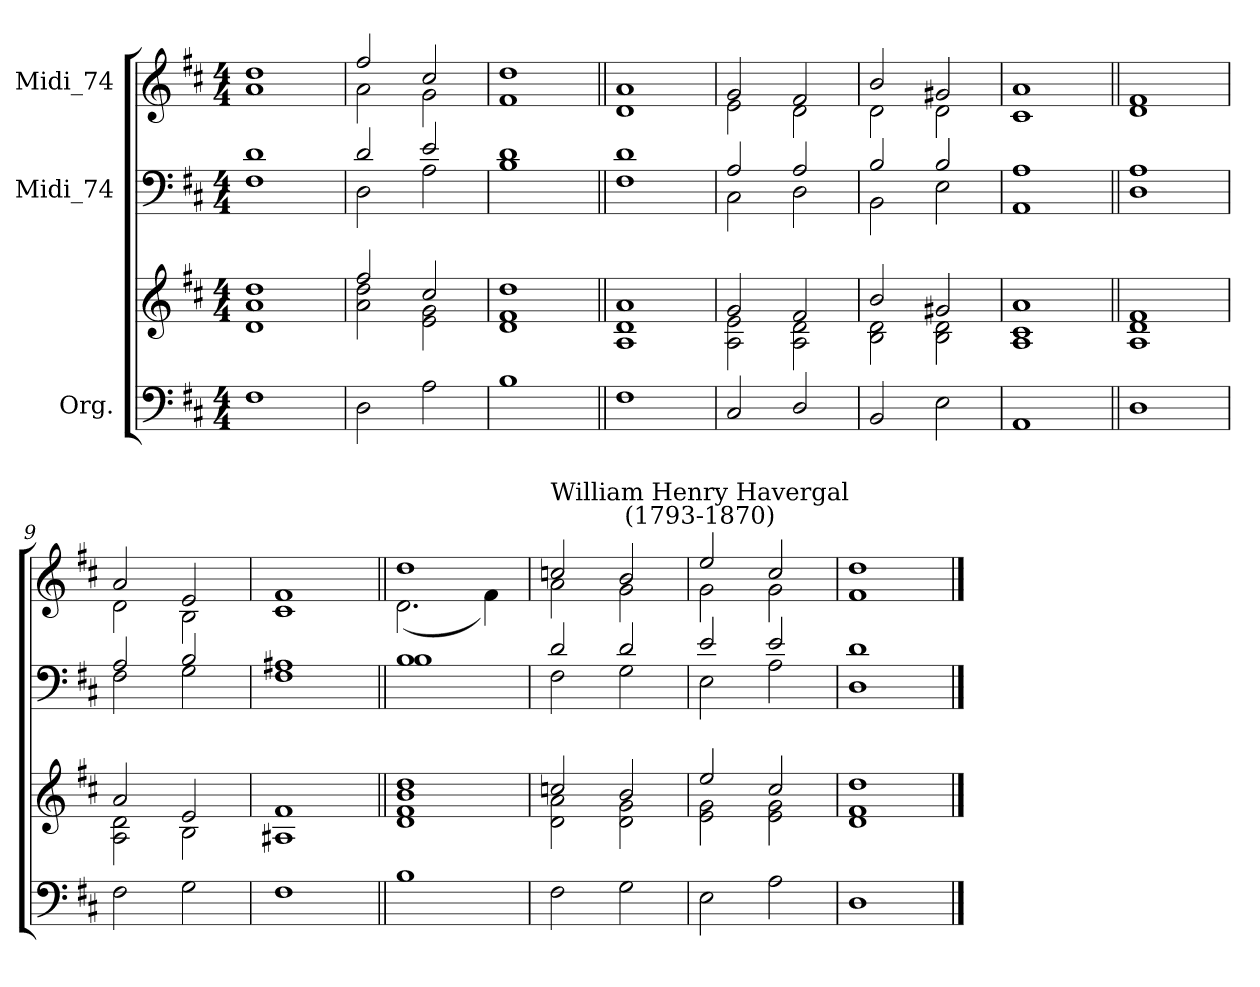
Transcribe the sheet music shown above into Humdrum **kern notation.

**kern	**kern	**kern	**kern
*part3	*part3	*part2	*part1
*staff4	*staff3	*staff2	*staff1
*I"Org.	*	*I"Midi_74	*I"Midi_74
*clefF4	*clefG2	*clefF4	*clefG2
*k[f#c#]	*k[f#c#]	*k[f#c#]	*k[f#c#]
*D:	*D:	*D:	*D:
*M4/4	*M4/4	*M4/4	*M4/4
=1	=1	=1	=1
*	*^	*^	*^
1F#	1dd/	1d\ 1a\	1d/	1F#\	1dd/	1a\
=2	=2	=2	=2	=2	=2	=2
2D	2ff#/	2a\ 2dd\	2d/	2D\	2ff#/	2a\
2A	2cc#/	2e\ 2g\	2e/	2A\	2cc#/	2g\
=3	=3	=3	=3	=3	=3	=3
1B	1dd/	1d\ 1f#\	1d/	1B\	1dd/	1f#\
=4||	=4||	=4||	=4||	=4||	=4||	=4||
1F#	1a/	1A\ 1d\	1d/	1F#\	1a/	1d\
=5	=5	=5	=5	=5	=5	=5
2C#	2g/	2A\ 2e\	2A/	2C#\	2g/	2e\
2D/	2f#/	2A\ 2d\	2A/	2D\	2f#/	2d\
=6	=6	=6	=6	=6	=6	=6
2BB	2b/	2B\ 2d\	2B/	2BB\	2b/	2d\
2E	2g#X/	2B\ 2d\	2B/	2E\	2g#X/	2d\
=7	=7	=7	=7	=7	=7	=7
1AA	1a/	1A\ 1c#\	1A/	1AA\	1a/	1c#\
=8||	=8||	=8||	=8||	=8||	=8||	=8||
1D	1f#/	1A\ 1d\	1A/	1D\	1f#/	1d\
=9	=9	=9	=9	=9	=9	=9
2F#	2a/	2A\ 2d\	2A/	2F#\	2a/	2d\
2G	2e/	2B\	2B/	2G\	2e/	2B\
=10	=10	=10	=10	=10	=10	=10
1F#	1f#/	1A#X\	1A#X/	1F#\	1f#/	1c#\
=11||	=11||	=11||	=11||	=11||	=11||	=11||
1B	1d/ 1f#/ 1b/ 1dd/	1ryy	1B/	1B\	1dd/	(<2.d\
.	.	.	.	.	.	4f#\)
=12	=12	=12	=12	=12	=12	=12
2F#	2ccn/	2d\ 2a\	2d/	2F#\	2ccn/	2a\
2G	2b/	2d\ 2g\	2d/	2G\	2b/	2g\
=13	=13	=13	=13	=13	=13	=13
!	!	!	!	!	!LO:TX:a:cj:t=William Henry Havergal\n(1793-1870)	!
2E	2ee/	2e\ 2g\	2e/	2E\	2ee/	2g\
2A	2cc#/	2e\ 2g\	2e/	2A\	2cc#/	2g\
=14	=14	=14	=14	=14	=14	=14
1D	1dd/	1d\ 1f#\	1d/	1D\	1dd/	1f#\
*	*v	*v	*	*	*v	*v
*	*	*v	*v	*
==	==	==	==
*-	*-	*-	*-
